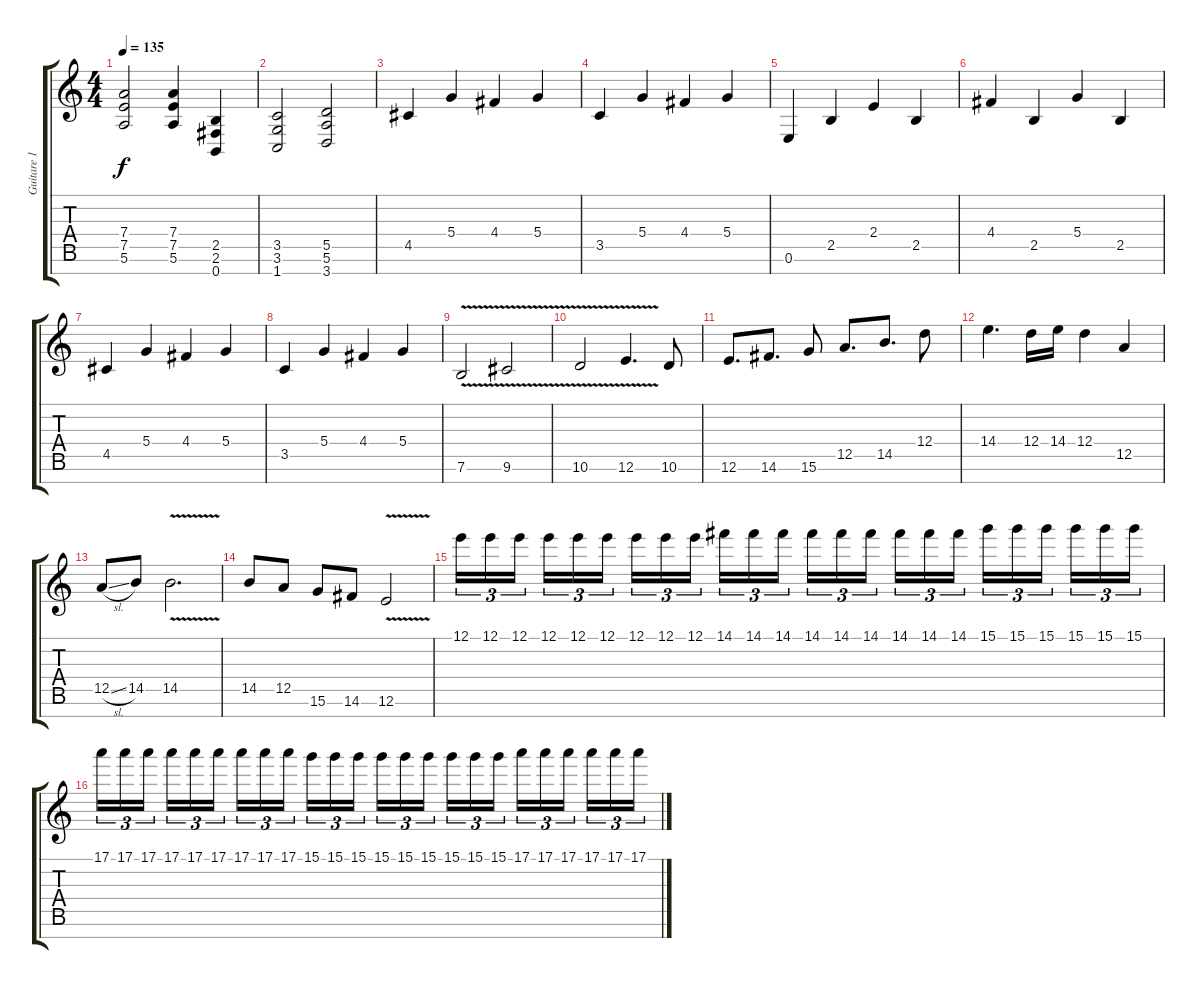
\track ("Guitare 1" "Guitare 1") {instrument distortionguitar}
\staff {score tabs}
\tuning (E4 B3 G3 D3 A2 E2 B1) {hide}
\ts (4 4)
\tempo 135
\clef g2
\ks c
(7.4 7.5 5.6).2{dy f} (7.4 7.5 5.6).4 (2.5 2.6 0.7).4 |
(3.5 3.6 1.7).2 (5.5 5.6 3.7).2 |
4.5.4 5.4.4 4.4.4 5.4.4 |
3.5.4 5.4.4 4.4.4 5.4.4 |
0.6.4 2.5.4 2.4.4 2.5.4 |
4.4.4 2.5.4 5.4.4 2.5.4 |
4.5.4 5.4.4 4.4.4 5.4.4 |
3.5.4 5.4.4 4.4.4 5.4.4 |
7.6{v}.2 9.6{v}.2 |
10.6{v}.2 12.6{v}.4{d} 10.6.8 |
12.6.8{d} 14.6.8{d} 15.6.8 12.5.8{d} 14.5.8{d} 12.4.8 |
14.4.4{d} 12.4.16 14.4.16 12.4.4 12.5.4 |
12.5{sl}.8 14.5.8 14.5{v}.2{d} |
14.5.8 12.5.8 15.6.8 14.6.8 12.6{v}.2 |
12.1.16{tu (3 2)} 12.1.16{tu (3 2)} 12.1.16{tu (3 2) beam splitsecondary} 12.1.16{tu (3 2)} 12.1.16{tu (3 2)} 12.1.16{tu (3 2)} 12.1.16{tu (3 2)} 12.1.16{tu (3 2)} 12.1.16{tu (3 2) beam splitsecondary} 14.1.16{tu (3 2)} 14.1.16{tu (3 2)} 14.1.16{tu (3 2)} 14.1.16{tu (3 2)} 14.1.16{tu (3 2)} 14.1.16{tu (3 2) beam splitsecondary} 14.1.16{tu (3 2)} 14.1.16{tu (3 2)} 14.1.16{tu (3 2)} 15.1.16{tu (3 2)} 15.1.16{tu (3 2)} 15.1.16{tu (3 2) beam splitsecondary} 15.1.16{tu (3 2)} 15.1.16{tu (3 2)} 15.1.16{tu (3 2)} |
17.1.16{tu (3 2)} 17.1.16{tu (3 2)} 17.1.16{tu (3 2) beam splitsecondary} 17.1.16{tu (3 2)} 17.1.16{tu (3 2)} 17.1.16{tu (3 2)} 17.1.16{tu (3 2)} 17.1.16{tu (3 2)} 17.1.16{tu (3 2) beam splitsecondary} 15.1.16{tu (3 2)} 15.1.16{tu (3 2)} 15.1.16{tu (3 2)} 15.1.16{tu (3 2)} 15.1.16{tu (3 2)} 15.1.16{tu (3 2) beam splitsecondary} 15.1.16{tu (3 2)} 15.1.16{tu (3 2)} 15.1.16{tu (3 2)} 17.1.16{tu (3 2)} 17.1.16{tu (3 2)} 17.1.16{tu (3 2) beam splitsecondary} 17.1.16{tu (3 2)} 17.1.16{tu (3 2)} 17.1.16{tu (3 2)}
